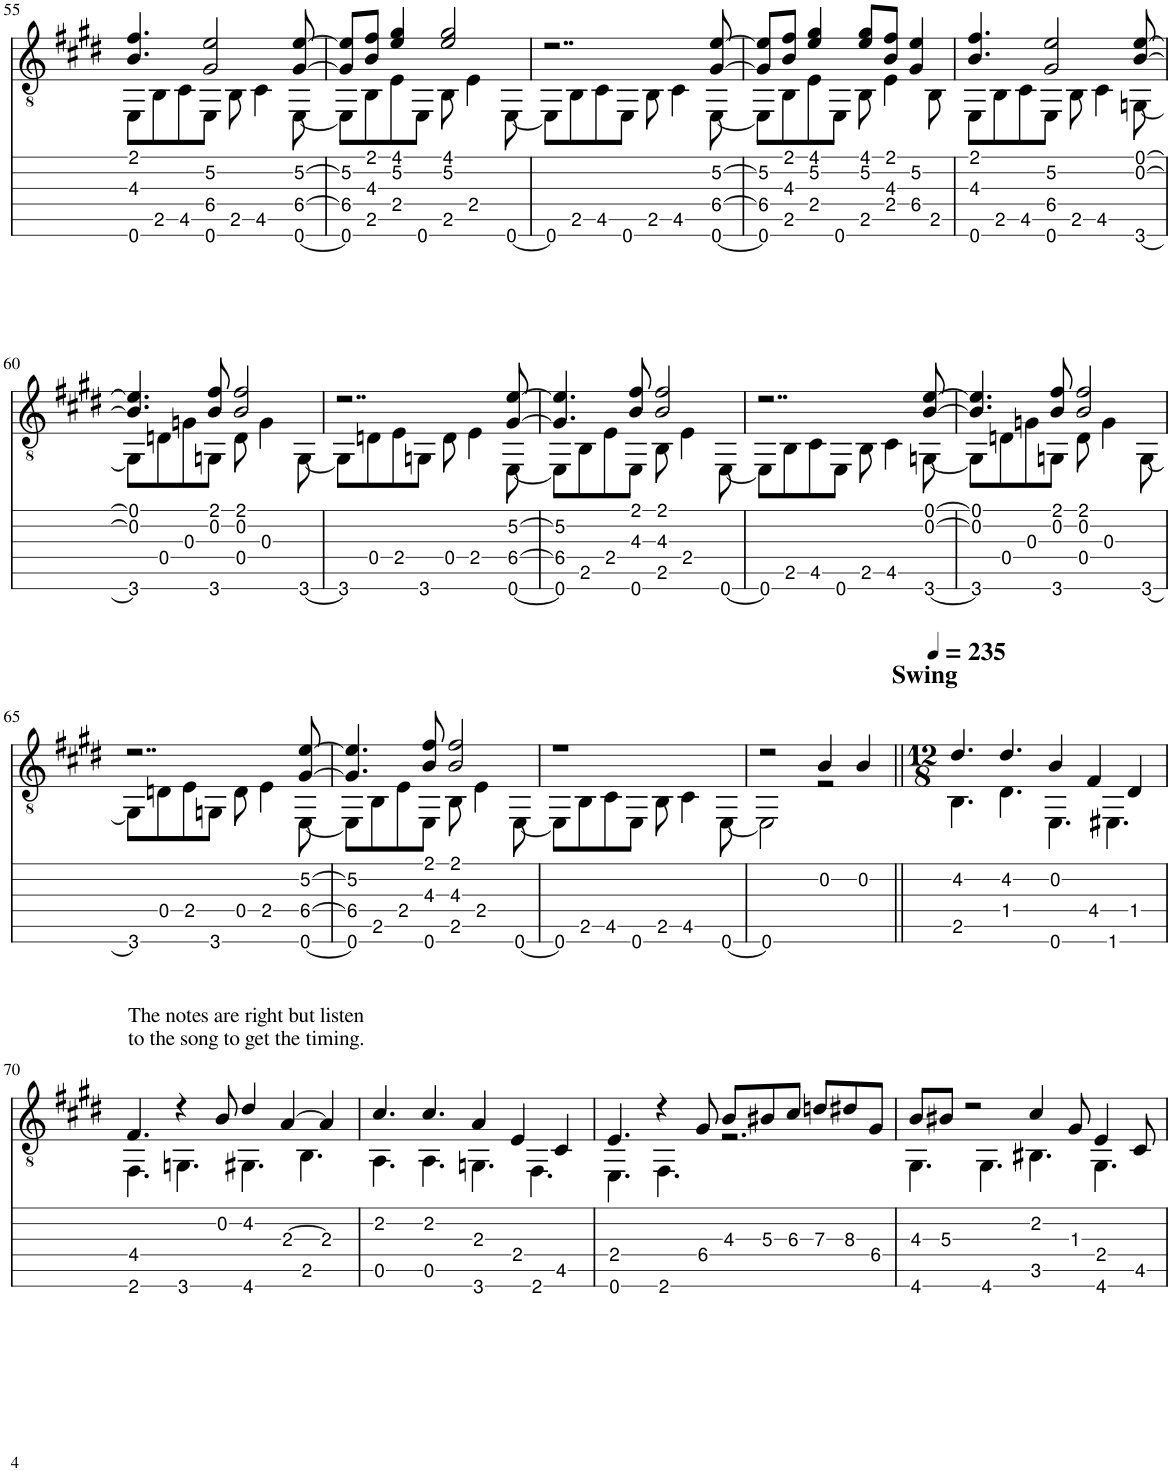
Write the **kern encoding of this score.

**kern	**kern
*part1	*part1
*staff2	*staff1
*I"Guitar	*
*I'Guit.	*
!!LO:PB:g=z
*	*clefGv2
*k[f#c#g#d#]	*k[f#c#g#d#]
*M4/4	*M4/4
=55	=55
*^	*^
4.B 4.f#	8EEL	4.B/ 4.f#/	8EE\L
.	8BBJ	.	8BB\
.	8C#L	.	8C#\
2G# 2e	8EEJ	2G#/ 2e/	8EE\J
.	8BB	.	8BB\
.	4C#	.	4C#\
[8G# [8e	[8EE	[8G#/ [8e/	[8EE\
=56	=56	=56	=56
8G#]\ 8e]\L	8EEL]	8G#/] 8e/]L	8EE\L]
8B\ 8f#\J	8BBJ	8B/ 8f#/J	8BB\
4e 4g#	8EL	4e/ 4g#/	8E\
.	8EEJ	.	8EE\J
2e 2g#	8BB	2e/ 2g#/	8BB\
.	4E	.	4E\
.	[8EE	.	[8EE\
=57	=57	=57	=57
2..r	8EEL]	2..r	8EE\L]
.	8BBJ	.	8BB\
.	8C#L	.	8C#\
.	8EEJ	.	8EE\J
.	8BB	.	8BB\
.	4C#	.	4C#\
[8G# [8e	[8EE	[8G#/ [8e/	[8EE\
=58	=58	=58	=58
8G#]\ 8e]\L	8EEL]	8G#/] 8e/]L	8EE\L]
8B\ 8f#\J	8BBJ	8B/ 8f#/J	8BB\
4e 4g#	8EL	4e/ 4g#/	8E\
.	8EEJ	.	8EE\J
8e\ 8g#\L	8BB	8e/ 8g#/L	8BB\
8B\ 8f#\J	4E	8B/ 8f#/J	4E\
4G# 4e	.	4G#/ 4e/	.
.	8BB	.	8BB\
=59	=59	=59	=59
4.B 4.f#	8EEL	4.B/ 4.f#/	8EE\L
.	8BBJ	.	8BB\
.	8C#L	.	8C#\
2G# 2e	8EEJ	2G#/ 2e/	8EE\J
.	8BB	.	8BB\
.	4C#	.	4C#\
[8B [8e	[8GG	[8B/ [8e/	[8GGn\
!!LO:LB:g=z	!!
=60	=60	=60	=60
4.B] 4.e]	8GGL]	4.B/] 4.e/]	8GG\L]
.	8DJ	.	8Dn\
.	8GL	.	8Gn\
8B 8f#	8GGJ	8B/ 8f#/	8GGn\J
2B 2f#	8D	2B/ 2f#/	8D\
.	4G	.	4G\
.	[8GG	.	[8GG\
=61	=61	=61	=61
2..r	8GGL]	2..r	8GG\L]
.	8DJ	.	8Dn\
.	8EL	.	8E\
.	8GGJ	.	8GGn\J
.	8D	.	8D\
.	4E	.	4E\
[8G# [8e	[8EE	[8G#/ [8e/	[8EE\
=62	=62	=62	=62
4.G#] 4.e]	8EEL]	4.G#/] 4.e/]	8EE\L]
.	8BBJ	.	8BB\
.	8EL	.	8E\
8B 8f#	8EEJ	8B/ 8f#/	8EE\J
2B 2f#	8BB	2B/ 2f#/	8BB\
.	4E	.	4E\
.	[8EE	.	[8EE\
=63	=63	=63	=63
2..r	8EEL]	2..r	8EE\L]
.	8BBJ	.	8BB\
.	8C#L	.	8C#\
.	8EEJ	.	8EE\J
.	8BB	.	8BB\
.	4C#	.	4C#\
[8B [8e	[8GG	[8B/ [8e/	[8GGn\
=64	=64	=64	=64
4.B] 4.e]	8GGL]	4.B/] 4.e/]	8GG\L]
.	8DJ	.	8Dn\
.	8GL	.	8Gn\
8B 8f#	8GGJ	8B/ 8f#/	8GGn\J
2B 2f#	8D	2B/ 2f#/	8D\
.	4G	.	4G\
.	[8GG	.	[8GG\
!!LO:LB:g=z	!!
=65	=65	=65	=65
2..r	8GGL]	2..r	8GG\L]
.	8DJ	.	8Dn\
.	8EL	.	8E\
.	8GGJ	.	8GGn\J
.	8D	.	8D\
.	4E	.	4E\
[8G# [8e	[8EE	[8G#/ [8e/	[8EE\
=66	=66	=66	=66
4.G#] 4.e]	8EEL]	4.G#/] 4.e/]	8EE\L]
.	8BBJ	.	8BB\
.	8EL	.	8E\
8B 8f#	8EEJ	8B/ 8f#/	8EE\J
2B 2f#	8BB	2B/ 2f#/	8BB\
.	4E	.	4E\
.	[8EE	.	[8EE\
=67	=67	=67	=67
1r	8EEL]	1r	8EE\L]
.	8BBJ	.	8BB\
.	8C#L	.	8C#\
.	8EEJ	.	8EE\J
.	8BB	.	8BB\
.	4C#	.	4C#\
.	[8EE	.	[8EE\
=68	=68	=68	=68
2r	2EE]	2r	2EE\]
4B	2r	4B/	2r
4B	.	4B/	.
=69||	=69||	=69||	=69||
*M12/8	*	*M12/8	*
*	*	*MM235	*
!	!	!LO:TX:a:B:t=Swing	!
4.d#	4.BB	4.d#/	4.BB\
4.d#	4.D#	4.d#/	4.D#\
4B	4.EE	4B/	4.EE\
4F#	.	4F#/	.
.	4.EE#	.	4.EE#X\
4D#	.	4D#/	.
!!LO:LB:g=z	!!
=70	=70	=70	=70
!	!	!LO:TX:a:t=The notes are right but listen	!
!	!	!LO:TX:a:t=to the song to get the timing.	!
4.F#	4.FF#	4.F#/	4.FF#\
4r	4.GG	4r	4.GGn\
8B	.	8B/	.
4d#	4.GG#	4d#/	4.GG#X\
[4A	.	[4A/	.
.	4.BB	.	4.BB\
4A]	.	4A/]	.
=71	=71	=71	=71
4.c#	4.AA	4.c#/	4.AA\
4.c#	4.AA	4.c#/	4.AA\
4A	4.GG	4A/	4.GGn\
4E	.	4E/	.
.	4.FF#	.	4.FF#\
4C#	.	4C#/	.
=72	=72	=72	=72
4.E	4.EE	4.E/	4.EE\
4r	4.FF#	4r	4.FF#\
8G#	.	8G#/	.
8BL	2.r	8B/L	2.r
8B#	.	8B#X/	.
8c#J	.	8c#/J	.
8dL	.	8dn/L	.
8d#	.	8d#X/	.
8G#J	.	8G#/J	.
=73	=73	=73	=73
8BL	4.GG#	8B/L	4.GG#\
8B#J	.	8B#X/J	.
2r	.	2r	.
.	4.GG#	.	4.GG#\
4c#	4.BB#	4c#/	4.BB#X\
8G#	.	8G#/	.
4E	4.GG#	4E/	4.GG#\
8C#	.	8C#/	.
*v	*v	*	*
*	*v	*v
=	=
*-	*-
